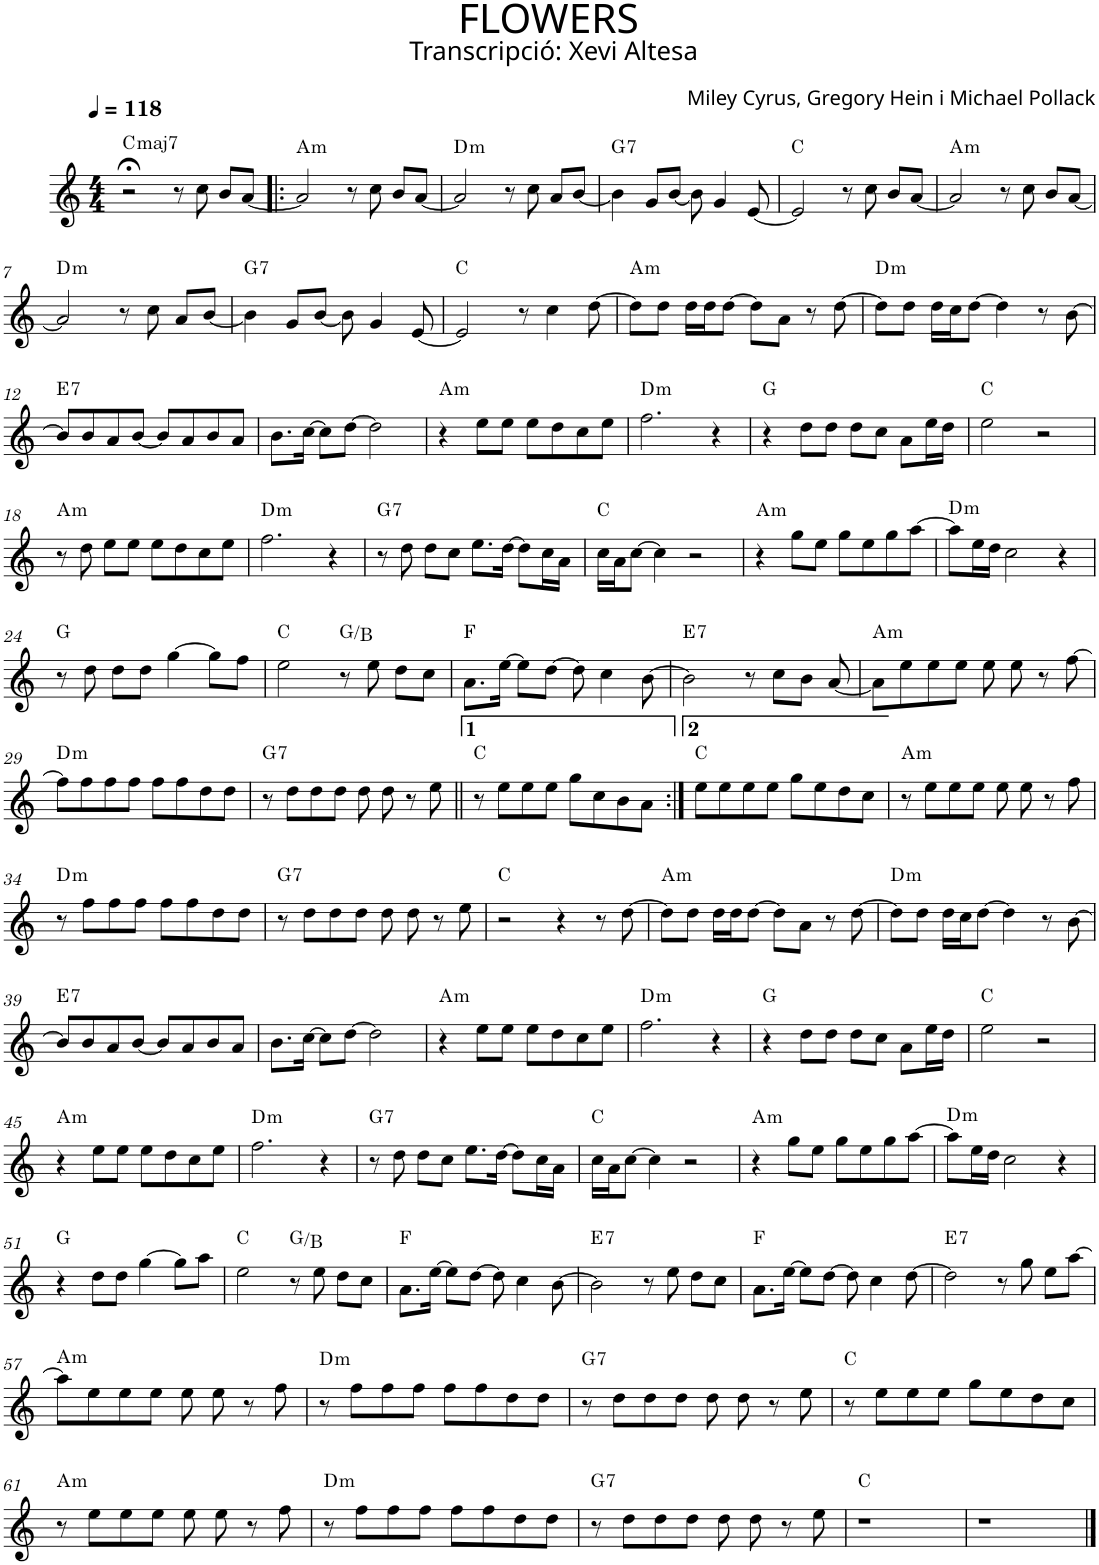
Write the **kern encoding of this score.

**kern	**harte
*part1	*part1
*staff1	*
*I"P1	*
*clefG2	*
*k[]	*
*M4/4	*
*MM118	*
=1	=1
!	!LO:H:kt=maj7
2r;<	C:maj7
8r	.
8cc\	.
8b/L	.
[<8a/J	.
=2!|:	=2!|:
!	!LO:H:kt=m
2a/]	A:min
8r	.
8cc\	.
8b/L	.
[<8a/J	.
=3	=3
!	!LO:H:kt=m
2a/]	D:min
8r	.
8cc\	.
8a/L	.
[<8b/J	.
=4	=4
!	!LO:H:kt=7
4b\]	G:7
8g/L	.
[<8b/J	.
8b\]	.
4g/	.
[<8e/	.
=5	=5
2e/]	C:maj
8r	.
8cc\	.
8b/L	.
[<8a/J	.
=6	=6
!	!LO:H:kt=m
2a/]	A:min
8r	.
8cc\	.
8b/L	.
[<8a/J	.
!!LO:LB:g=z
=7	=7
!	!LO:H:kt=m
2a/]	D:min
8r	.
8cc\	.
8a/L	.
[<8b/J	.
=8	=8
!	!LO:H:kt=7
4b\]	G:7
8g/L	.
[<8b/J	.
8b\]	.
4g/	.
[<8e/	.
=9	=9
2e/]	C:maj
8r	.
4cc\	.
[>8dd\	.
=10	=10
!	!LO:H:kt=m
8dd\L]	A:min
8dd\J	.
16dd\LL	.
16dd\J	.
[>8dd\J	.
8dd\L]	.
8a\J	.
8r	.
[>8dd\	.
=11	=11
!	!LO:H:kt=m
8dd\L]	D:min
8dd\J	.
16dd\LL	.
16cc\J	.
[>8dd\J	.
4dd\]	.
8r	.
[>8b\	.
!!LO:LB:g=z
=12	=12
!	!LO:H:kt=7
8b/L]	E:7
8b/	.
8a/	.
[<8b/J	.
8b/L]	.
8a/	.
8b/	.
8a/J	.
=13	=13
8.b\L	.
[>16cc\Jk	.
8cc\L]	.
[>8dd\J	.
2dd\]	.
=14	=14
!	!LO:H:kt=m
4r	A:min
8ee\L	.
8ee\J	.
8ee\L	.
8dd\	.
8cc\	.
8ee\J	.
=15	=15
!	!LO:H:kt=m
2.ff\	D:min
4r	.
=16	=16
4r	G:maj
8dd\L	.
8dd\J	.
8dd\L	.
8cc\J	.
8a\L	.
16ee\L	.
16dd\JJ	.
=17	=17
2ee\	C:maj
2r	.
!!LO:LB:g=z
=18	=18
!	!LO:H:kt=m
8r	A:min
8dd\	.
8ee\L	.
8ee\J	.
8ee\L	.
8dd\	.
8cc\	.
8ee\J	.
=19	=19
!	!LO:H:kt=m
2.ff\	D:min
4r	.
=20	=20
!	!LO:H:kt=7
8r	G:7
8dd\	.
8dd\L	.
8cc\J	.
8.ee\L	.
[>16dd\Jk	.
8dd\L]	.
16cc\L	.
16a\JJ	.
=21	=21
16cc\LL	C:maj
16a\J	.
[>8cc\J	.
4cc\]	.
2r	.
=22	=22
!	!LO:H:kt=m
4r	A:min
8gg\L	.
8ee\J	.
8gg\L	.
8ee\	.
8gg\	.
[>8aa\J	.
=23	=23
!	!LO:H:kt=m
8aa\L]	D:min
16ee\L	.
16dd\JJ	.
2cc\	.
4r	.
!!LO:LB:g=z
=24	=24
8r	G:maj
8dd\	.
8dd\L	.
8dd\J	.
[>4gg\	.
8gg\L]	.
8ff\J	.
=25	=25
2ee\	C:maj
8r	G:maj/3
8ee\	.
8dd\L	.
8cc\J	.
=26	=26
8.a\L	F:maj
[>16ee\Jk	.
8ee\L]	.
[>8dd\J	.
8dd\]	.
4cc\	.
[>8b\	.
=27	=27
!	!LO:H:kt=7
2b\]	E:7
8r	.
8cc\L	.
8b\J	.
[<8a/	.
=28	=28
!	!LO:H:kt=m
8a\L]	A:min
8ee\	.
8ee\	.
8ee\J	.
8ee\	.
8ee\	.
8r	.
[>8ff\	.
!!LO:LB:g=z
=29	=29
!	!LO:H:kt=m
8ff\L]	D:min
8ff\	.
8ff\	.
8ff\J	.
8ff\L	.
8ff\	.
8dd\	.
8dd\J	.
=30	=30
!	!LO:H:kt=7
8r	G:7
8dd\L	.
8dd\	.
8dd\J	.
8dd\	.
8dd\	.
8r	.
8ee\	.
=31||	=31||
8r	C:maj
8ee\L	.
8ee\	.
8ee\J	.
8gg\L	.
8cc\	.
8b\	.
8a\J	.
=32:|!	=32:|!
8ee\L	C:maj
8ee\	.
8ee\	.
8ee\J	.
8gg\L	.
8ee\	.
8dd\	.
8cc\J	.
=33	=33
!	!LO:H:kt=m
8r	A:min
8ee\L	.
8ee\	.
8ee\J	.
8ee\	.
8ee\	.
8r	.
8ff\	.
!!LO:LB:g=z
=34	=34
!	!LO:H:kt=m
8r	D:min
8ff\L	.
8ff\	.
8ff\J	.
8ff\L	.
8ff\	.
8dd\	.
8dd\J	.
=35	=35
!	!LO:H:kt=7
8r	G:7
8dd\L	.
8dd\	.
8dd\J	.
8dd\	.
8dd\	.
8r	.
8ee\	.
=36	=36
2r	C:maj
4r	.
8r	.
[>8dd\	.
=37	=37
!	!LO:H:kt=m
8dd\L]	A:min
8dd\J	.
16dd\LL	.
16dd\J	.
[>8dd\J	.
8dd\L]	.
8a\J	.
8r	.
[>8dd\	.
=38	=38
!	!LO:H:kt=m
8dd\L]	D:min
8dd\J	.
16dd\LL	.
16cc\J	.
[>8dd\J	.
4dd\]	.
8r	.
[>8b\	.
!!LO:LB:g=z
=39	=39
!	!LO:H:kt=7
8b/L]	E:7
8b/	.
8a/	.
[<8b/J	.
8b/L]	.
8a/	.
8b/	.
8a/J	.
=40	=40
8.b\L	.
[>16cc\Jk	.
8cc\L]	.
[>8dd\J	.
2dd\]	.
=41	=41
!	!LO:H:kt=m
4r	A:min
8ee\L	.
8ee\J	.
8ee\L	.
8dd\	.
8cc\	.
8ee\J	.
=42	=42
!	!LO:H:kt=m
2.ff\	D:min
4r	.
=43	=43
4r	G:maj
8dd\L	.
8dd\J	.
8dd\L	.
8cc\J	.
8a\L	.
16ee\L	.
16dd\JJ	.
=44	=44
2ee\	C:maj
2r	.
!!LO:LB:g=z
=45	=45
!	!LO:H:kt=m
4r	A:min
8ee\L	.
8ee\J	.
8ee\L	.
8dd\	.
8cc\	.
8ee\J	.
=46	=46
!	!LO:H:kt=m
2.ff\	D:min
4r	.
=47	=47
!	!LO:H:kt=7
8r	G:7
8dd\	.
8dd\L	.
8cc\J	.
8.ee\L	.
[>16dd\Jk	.
8dd\L]	.
16cc\L	.
16a\JJ	.
=48	=48
16cc\LL	C:maj
16a\J	.
[>8cc\J	.
4cc\]	.
2r	.
=49	=49
!	!LO:H:kt=m
4r	A:min
8gg\L	.
8ee\J	.
8gg\L	.
8ee\	.
8gg\	.
[>8aa\J	.
=50	=50
!	!LO:H:kt=m
8aa\L]	D:min
16ee\L	.
16dd\JJ	.
2cc\	.
4r	.
!!LO:LB:g=z
=51	=51
4r	G:maj
8dd\L	.
8dd\J	.
[>4gg\	.
8gg\L]	.
8aa\J	.
=52	=52
2ee\	C:maj
8r	G:maj/3
8ee\	.
8dd\L	.
8cc\J	.
=53	=53
8.a\L	F:maj
[>16ee\Jk	.
8ee\L]	.
[>8dd\J	.
8dd\]	.
4cc\	.
[>8b\	.
=54	=54
!	!LO:H:kt=7
2b\]	E:7
8r	.
8ee\	.
8dd\L	.
8cc\J	.
=55	=55
8.a\L	F:maj
[>16ee\Jk	.
8ee\L]	.
[>8dd\J	.
8dd\]	.
4cc\	.
[>8dd\	.
=56	=56
!	!LO:H:kt=7
2dd\]	E:7
8r	.
8ggn\	.
8ee\L	.
[>8aa\J	.
!!LO:LB:g=z
=57	=57
!	!LO:H:kt=m
8aa\L]	A:min
8ee\	.
8ee\	.
8ee\J	.
8ee\	.
8ee\	.
8r	.
8ff\	.
=58	=58
!	!LO:H:kt=m
8r	D:min
8ff\L	.
8ff\	.
8ff\J	.
8ff\L	.
8ff\	.
8dd\	.
8dd\J	.
=59	=59
!	!LO:H:kt=7
8r	G:7
8dd\L	.
8dd\	.
8dd\J	.
8dd\	.
8dd\	.
8r	.
8ee\	.
=60	=60
8r	C:maj
8ee\L	.
8ee\	.
8ee\J	.
8gg\L	.
8ee\	.
8dd\	.
8cc\J	.
!!LO:LB:g=z
=61	=61
!	!LO:H:kt=m
8r	A:min
8ee\L	.
8ee\	.
8ee\J	.
8ee\	.
8ee\	.
8r	.
8ff\	.
=62	=62
!	!LO:H:kt=m
8r	D:min
8ff\L	.
8ff\	.
8ff\J	.
8ff\L	.
8ff\	.
8dd\	.
8dd\J	.
=63	=63
!	!LO:H:kt=7
8r	G:7
8dd\L	.
8dd\	.
8dd\J	.
8dd\	.
8dd\	.
8r	.
8ee\	.
=64	=64
1r	C:maj
=65	=65
1r	.
==	==
*-	*-
